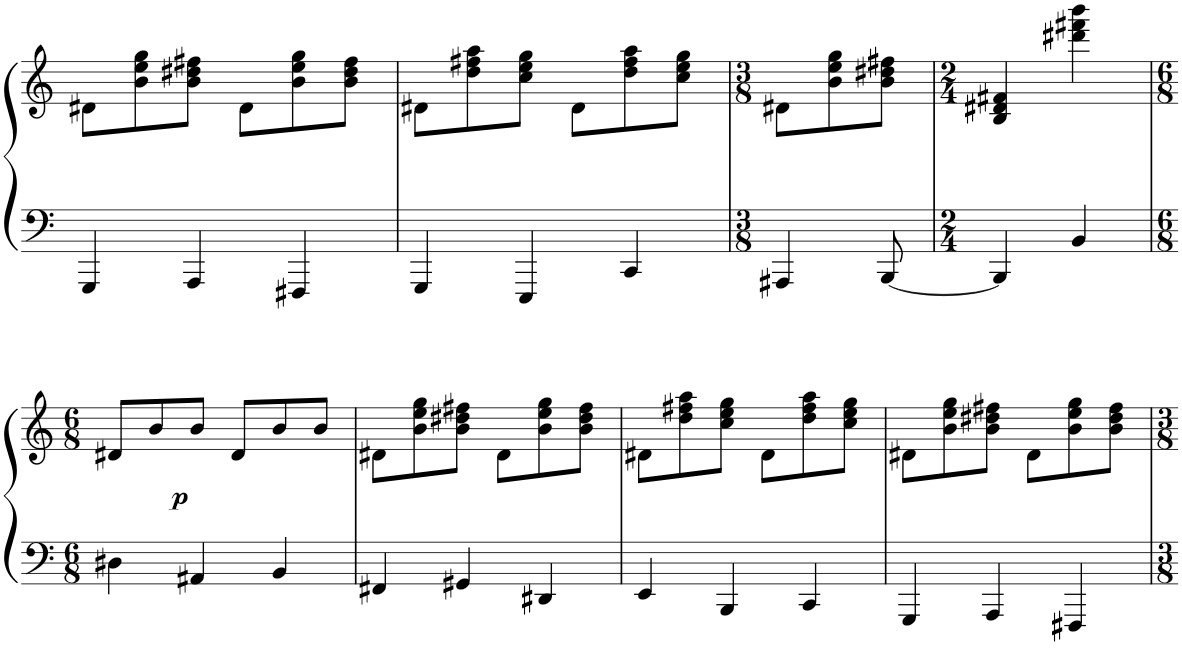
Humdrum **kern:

**kern	**kern	**dynam
*part1	*part1	*part1
*staff2	*staff1	*staff1/2
*I"Piano	*	*
*I'Pno	*	*
!!LO:PB:g=z
*clefF4	*clefG2	*
*k[]	*k[]	*
*M6/8	*M6/8	*
=51	=51	=51
4GGG/	8d#X\L	.
.	8b\ 8ee\ 8gg\	.
4AAA/	8b\ 8dd#X\ 8ff#X\J	.
.	8d#\L	.
4FFF#X/	8b\ 8ee\ 8gg\	.
.	8b\ 8dd#\ 8ff#\J	.
=52	=52	=52
4GGG/	8d#X\L	.
.	8dd\ 8ff#X\ 8aa\	.
4EEE/	8cc\ 8ee\ 8gg\J	.
.	8d#\L	.
4CC/	8dd\ 8ff#\ 8aa\	.
.	8cc\ 8ee\ 8gg\J	.
=53	=53	=53
*M3/8	*M3/8	*
4AAA#X/	8d#X\L	.
.	8b\ 8ee\ 8gg\	.
[8BBB/	8b\ 8dd#X\ 8ff#X\J	.
=54	=54	=54
*M2/4	*M2/4	*
4BBB/]	4B/ 4d#X/ 4f#X/	.
4BB/	4ddd#X\ 4fff#X\ 4bbb\	.
!!LO:LB:g=z
=55	=55	=55
*M6/8	*M6/8	*
!	!	!LO:DY:b
4D#X\	8d#X/L	p
.	8b/	.
4AA#X/	8b/J	.
.	8d#/L	.
4BB/	8b/	.
.	8b/J	.
=56	=56	=56
4FF#X/	8d#X\L	.
.	8b\ 8ee\ 8gg\	.
4GG#X/	8b\ 8dd#X\ 8ff#X\J	.
.	8d#\L	.
4DD#X/	8b\ 8ee\ 8gg\	.
.	8b\ 8dd#\ 8ff#\J	.
=57	=57	=57
4EE/	8d#X\L	.
.	8dd\ 8ff#X\ 8aa\	.
4BBB/	8cc\ 8ee\ 8gg\J	.
.	8d#\L	.
4CC/	8dd\ 8ff#\ 8aa\	.
.	8cc\ 8ee\ 8gg\J	.
=58	=58	=58
4GGG/	8d#X\L	.
.	8b\ 8ee\ 8gg\	.
4AAA/	8b\ 8dd#X\ 8ff#X\J	.
.	8d#\L	.
4FFF#X/	8b\ 8ee\ 8gg\	.
.	8b\ 8dd#\ 8ff#\J	.
=	=	=
*-	*-	*-
